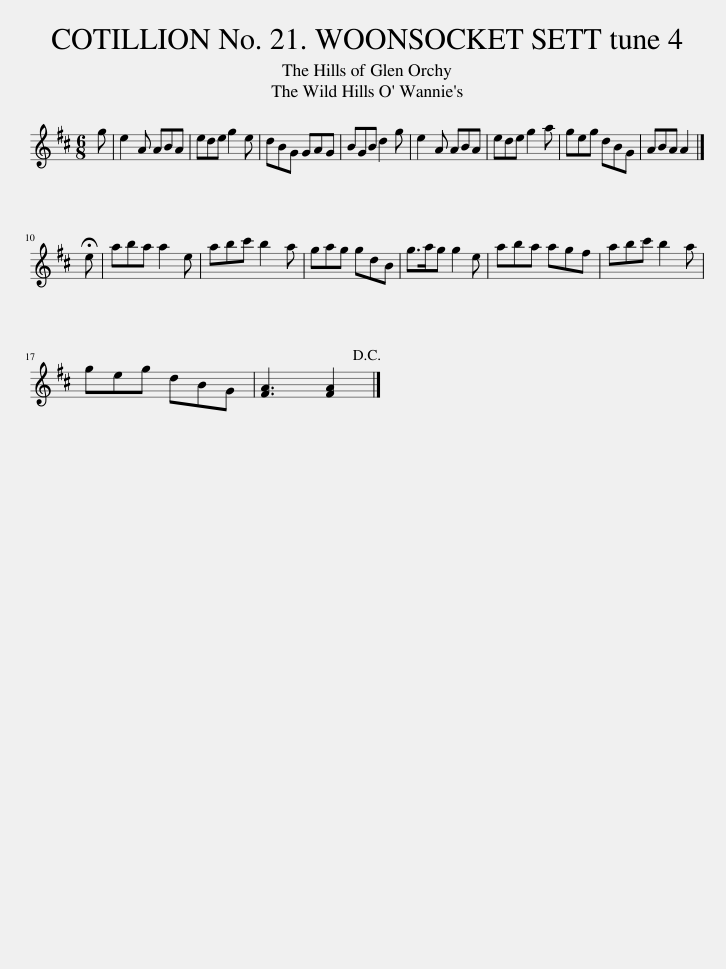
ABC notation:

X:1
L:1/8
M:6/8
I:linebreak $
K:D
V:1 treble
V:1
 g | e2 A ABA | ede g2 e | dBG GAG | BGB d2 g | %5
 e2 A ABA | ede g2 a | geg dBG | ABA A2 |]$ !fermata!e | %10
 aba a2 e | abc' b2 a | gag gdB | g>ag g2 e | aba agf | %15
 abc' b2 a |$ geg dBG | [FA]3 [FA]2!D.C.! |] %18
